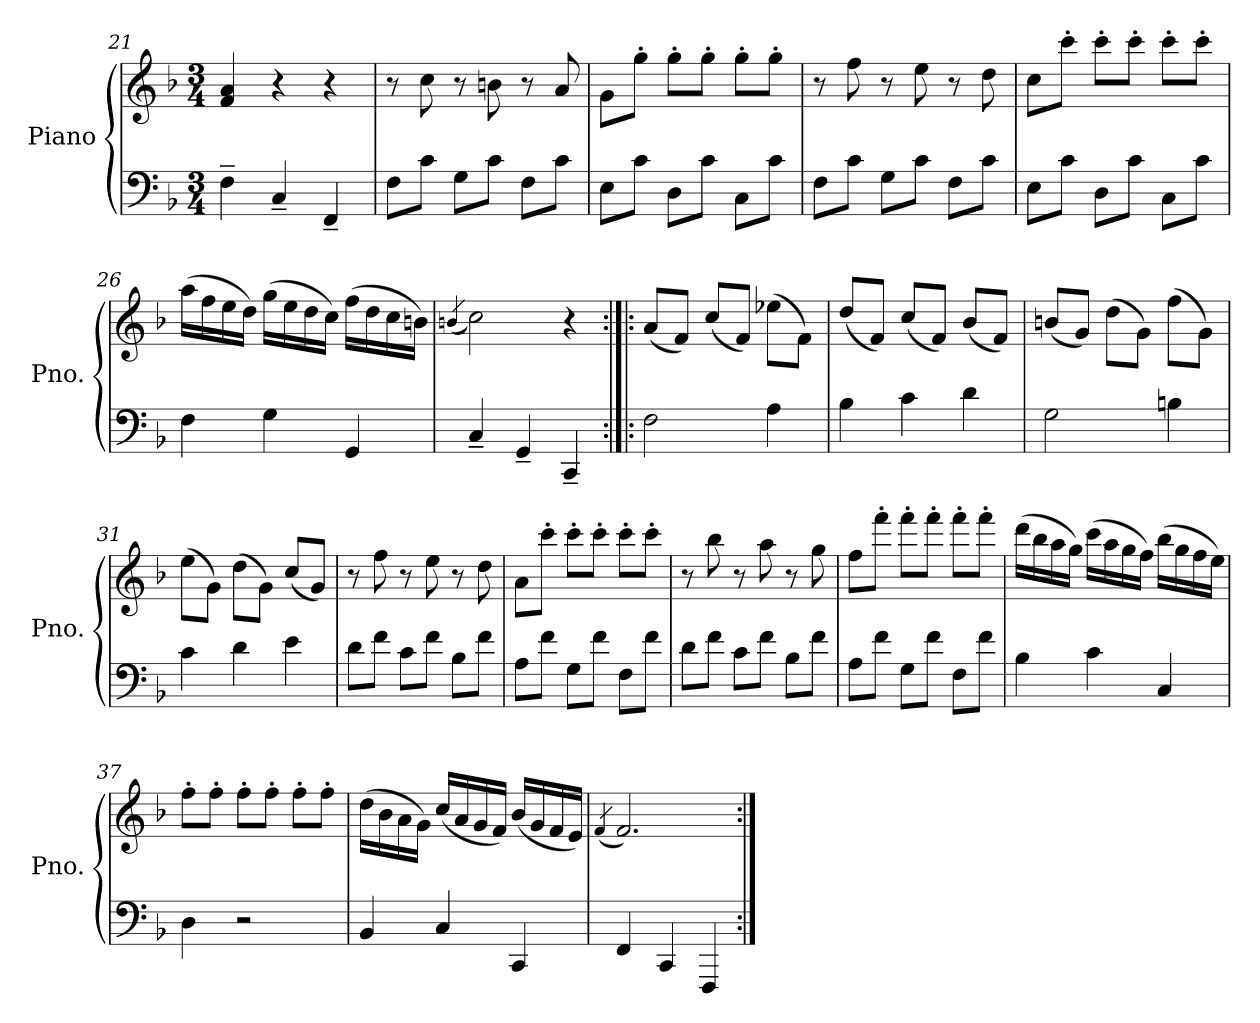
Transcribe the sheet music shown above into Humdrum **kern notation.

**kern	**kern
*part1	*part1
*staff2	*staff1
*I"Piano	*
*I'Pno.	*
*clefF4	*clefG2
*k[b-]	*k[b-]
*M3/4	*M3/4
=21	=21
4F~\	4f/ 4a/
4C~/	4r
4FF~/	4r
!!LO:LB:g=z
=22	=22
8F\L	8r
8c\J	8cc\
8G\L	8r
8c\J	8bn\
8F\L	8r
8c\J	8a/
=23	=23
8E\L	8g\L
8c\J	8gg'\J
8D\L	8gg'\L
8c\J	8gg'\J
8C\L	8gg'\L
8c\J	8gg'\J
=24	=24
8F\L	8r
8c\J	8ff\
8G\L	8r
8c\J	8ee\
8F\L	8r
8c\J	8dd\
=25	=25
8E\L	8cc\L
8c\J	8ccc'\J
8D\L	8ccc'\L
8c\J	8ccc'\J
8C\L	8ccc'\L
8c\J	8ccc'\J
=26	=26
4F\	(>16aa\LL
.	16ff\
.	16ee\
.	16dd\JJ)
4G\	(>16gg\LL
.	16ee\
.	16dd\
.	16cc\JJ)
4GG/	(>16ff\LL
.	16dd\
.	16cc\
.	16bn\JJ)
!!LO:LB:g=z
=27	=27
.	(<4qbn/
4C~/	2cc\)
4GG~/	.
4CC~/	4r
=28:|!|:	=28:|!|:
2F\	(<8a/L
.	8f/J)
.	(<8cc/L
.	8f/J)
4A\	(>8ee-X\L
.	8f\J)
=29	=29
4B-\	(<8dd/L
.	8f/J)
4c\	(<8cc/L
.	8f/J)
4d\	(<8b-/L
.	8f/J)
=30	=30
2G\	(<8bn/L
.	8g/J)
.	(>8dd\L
.	8g\J)
4Bn\	(>8ff\L
.	8g\J)
=31	=31
4c\	(>8ee\L
.	8g\J)
4d\	(>8dd\L
.	8g\J)
4e\	(<8cc/L
.	8g/J)
=32	=32
8d\L	8r
8f\J	8ff\
8c\L	8r
8f\J	8ee\
8B-\L	8r
8f\J	8dd\
!!LO:LB:g=z
=33	=33
8A\L	8a\L
8f\J	8ccc'\J
8G\L	8ccc'\L
8f\J	8ccc'\J
8F\L	8ccc'\L
8f\J	8ccc'\J
=34	=34
8d\L	8r
8f\J	8bb-\
8c\L	8r
8f\J	8aa\
8B-\L	8r
8f\J	8gg\
=35	=35
8A\L	8ff\L
8f\J	8fff'\J
8G\L	8fff'\L
8f\J	8fff'\J
8F\L	8fff'\L
8f\J	8fff'\J
=36	=36
4B-\	(>16ddd\LL
.	16bb-\
.	16aa\
.	16gg\JJ)
4c\	(>16ccc\LL
.	16aa\
.	16gg\
.	16ff\JJ)
4C/	(>16bb-\LL
.	16gg\
.	16ff\
.	16ee\JJ)
!!LO:LB:g=z
=37	=37
4D\	8ff'\L
.	8ff'\J
2r	8ff'\L
.	8ff'\J
.	8ff'\L
.	8ff'\J
=38	=38
4BB-/	(>16dd\LL
.	16b-\
.	16a\
.	16g\JJ)
4C/	(<16cc/LL
.	16a/
.	16g/
.	16f/JJ)
4CC/	(<16b-/LL
.	16g/
.	16f/
.	16e/JJ)
=39	=39
.	(<4qf/
4FF/	2.f/)
4CC/	.
4FFF/	.
=:|!	=:|!
*-	*-
